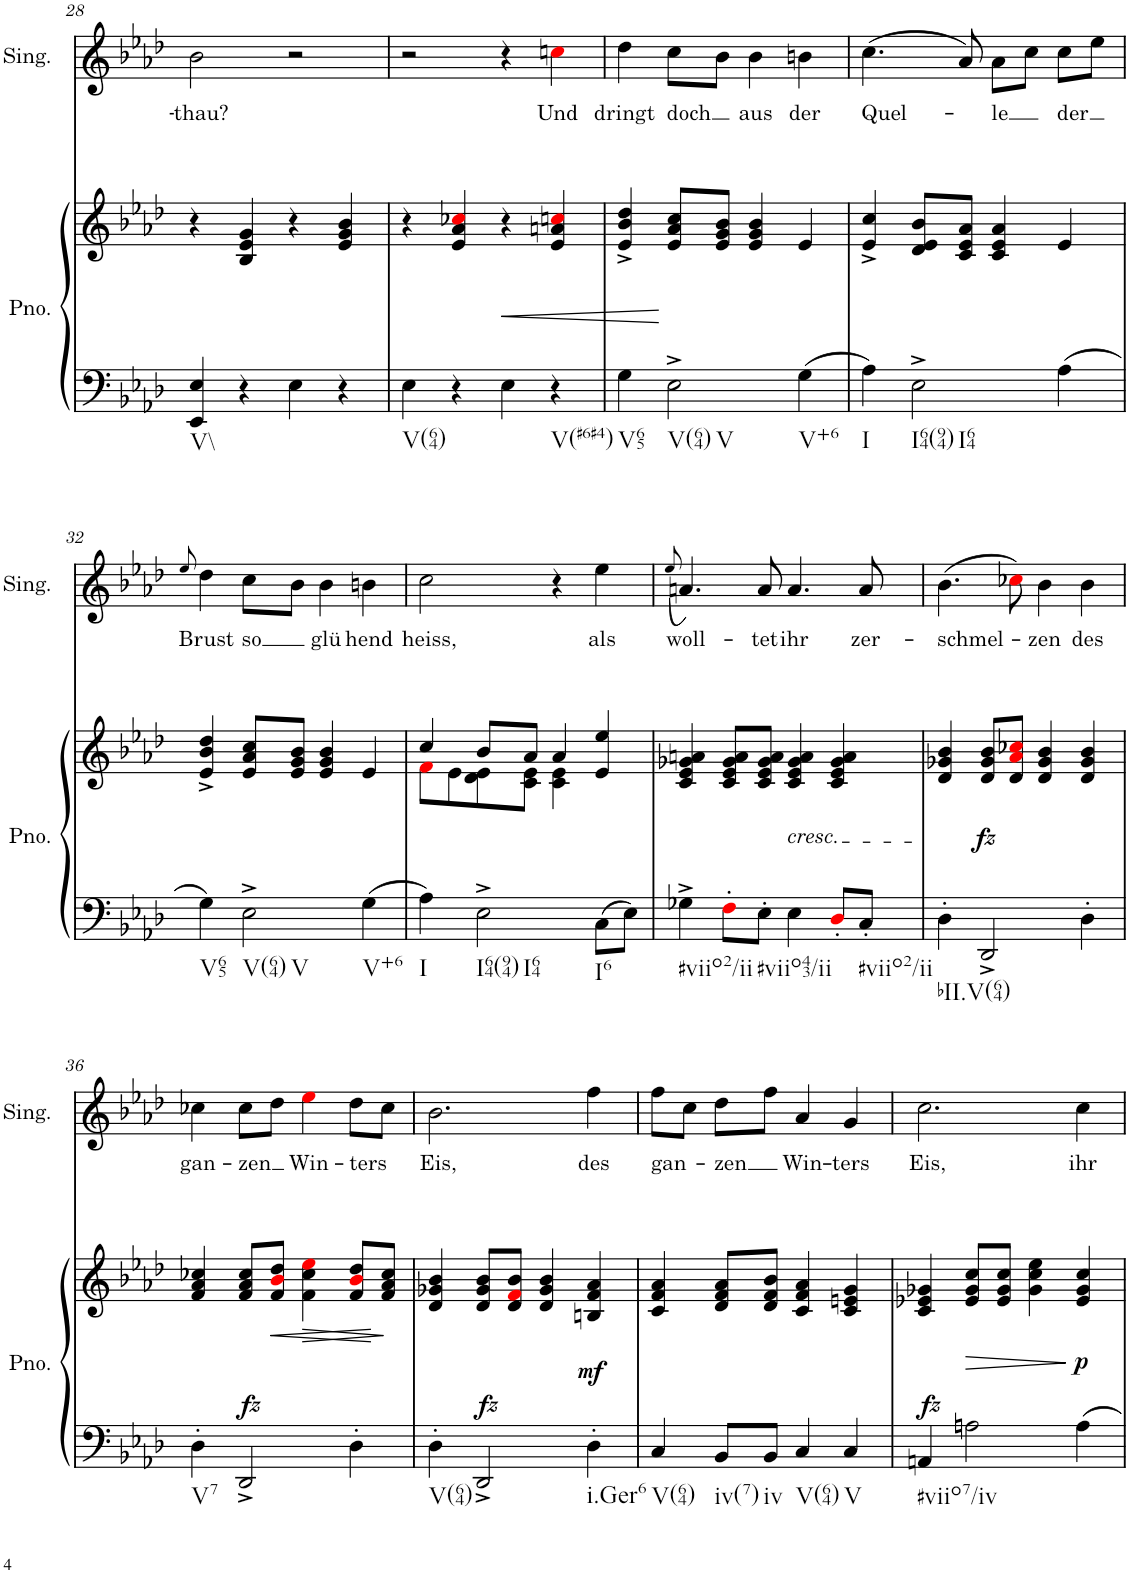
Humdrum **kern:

**kern	**kern	**dynam	**kern	**text
*part2	*part2	*part2	*part1	*part1
*staff3	*staff2	*staff2/3	*staff1	*staff1
*I"Pianoforte	*	*	*I"Singstimme	*
*I'Pno.	*	*	*I'Sing.	*
!!LO:PB:g=z
*clefF4	*clefG2	*	*clefG2	*
*k[b-e-a-d-]	*k[b-e-a-d-]	*	*k[b-e-a-d-]	*
*M2/2	*M2/2	*	*M2/2	*
*met(c|)	*met(c|)	*	*met(c|)	*
=28	=28	=28	=28	=28
!LO:TX:b:t=V\\	!	!	!	!
!	!	!	!	!LO:LY:b
4EE-/ 4E-/	4r	.	2b-\	-thau?
4r	4B-/ 4e-/ 4g/	.	.	.
4E-\	4r	.	2r	.
4r	4e-/ 4g/ 4b-/	.	.	.
=29	=29	=29	=29	=29
!LO:TX:b:t=V(64)	!	!	!	!
4E-\	4r	.	2r	.
4r	4e-/ 4a-/ 4cc-Xi/	.	.	.
!	!	!LO:HP:b	!	!
4E-\	4r	<	4r	.
!LO:TX:b:t=V(#6#4)	!	!	!	!
!	!	!	!	!LO:LY:b
4r	4e-/ 4an/ 4ccni/	[	4ccni\	Und
=30	=30	=30	=30	=30
!LO:TX:b:t=V65	!	!	!	!
!	!	!	!	!LO:LY:b
4G\	4e-/^ 4b-/^ 4dd-/^	.	4dd-\	dringt
!LO:TX:b:t=V(64)	!	!	!	!
!LO:TX:b:t=V	!	!	!	!
!	!	!	!	!LO:LY:b
2E-^\	8e-/ 8a-/ 8cc/L	.	8cc\L	doch
.	8e-/ 8g/ 8b-/J	.	8b-\J	.
!	!	!	!	!LO:LY:b
.	4e-/ 4g/ 4b-/	.	4b-\	aus
!LO:TX:b:t=V+6	!	!	!	!
!	!	!	!	!LO:LY:b
4G\	4e-/	.	4bn\	der
=31	=31	=31	=31	=31
!LO:TX:b:t=I	!	!	!	!
!	!	!	!	!LO:LY:b
4A-\	4e-/^ 4cc/^	.	(4.cc\	Quel-
!LO:TX:b:t=I64(94)	!	!	!	!
!LO:TX:b:t=I64	!	!	!	!
2E-^\	8d-/ 8e-/ 8b-/L	.	.	.
.	8c/ 8e-/ 8a-/J	.	8a-/)	.
!	!	!	!	!LO:LY:b
.	4c/ 4e-/ 4a-/	.	8a-\L	-le
.	.	.	8cc\J	.
!	!	!	!	!LO:LY:b
4A-\	4e-/	.	8cc\L	der
.	.	.	8ee-\J	.
!!LO:LB:g=z
=32	=32	=32	=32	=32
.	.	.	8qee-/	.
!LO:TX:b:t=V65	!	!	!	!
!	!	!	!	!LO:LY:b
4G\	4e-/^ 4b-/^ 4dd-/^	.	4dd-\	Brust
!LO:TX:b:t=V(64)	!	!	!	!
!LO:TX:b:t=V	!	!	!	!
!	!	!	!	!LO:LY:b
2E-^\	8e-/ 8a-/ 8cc/L	.	8cc\L	so
.	8e-/ 8g/ 8b-/J	.	8b-\J	.
!	!	!	!	!LO:LY:b
.	4e-/ 4g/ 4b-/	.	4b-\	glü-
!LO:TX:b:t=V+6	!	!	!	!
!	!	!	!	!LO:LY:b
4G\	4e-/	.	4bn\	-hend
=33	=33	=33	=33	=33
*	*^	*	*	*
!LO:TX:b:t=I	!	!	!	!	!
!	!	!	!	!	!LO:LY:b
4A-\	4cc/	8fi\L	.	2cc\	heiss,
.	.	8e-\	.	.	.
!LO:TX:b:t=I64(94)	!	!	!	!	!
!LO:TX:b:t=I64	!	!	!	!	!
2E-^\	8b-/L	8d-\ 8e-\	.	.	.
.	8a-/J	8c\ 8e-\J	.	.	.
.	4a-/	4c\ 4e-\	.	4r	.
!LO:TX:b:t=I6	!	!	!	!	!
!	!	!	!	!	!LO:LY:b
8C\L	4ee-/	4e-/	.	4ee-\	als
8E-\J	.	.	.	.	.
*	*v	*v	*	*	*
=34	=34	=34	=34	=34
.	.	.	(8qee-/	.
!LO:TX:b:t=#viio2/ii	!	!	!	!
!	!	!	!	!LO:LY:b
4G-X^\	4c/ 4e-/ 4g-X/ 4an/	.	4.an/)	woll-
8F'i\L	8c/ 8e-/ 8g-/ 8a/L	.	.	.
!LO:TX:b:t=#viio43/ii	!	!	!	!
!	!	!	!	!LO:LY:b
8E-'\J	8c/ 8e-/ 8g-/ 8a/J	.	8a/	-tet
!	!LO:TX:b:i:t=cresc.	!	!	!
!	!	!	!	!LO:LY:b
4E-\	4c/ 4e-/ 4g-/ 4a/	.	4.a/	ihr
8D-'i/L	4c/ 4e-/ 4g-/ 4a/	.	.	.
!LO:TX:b:t=#viio2/ii	!	!	!	!
!	!	!	!	!LO:LY:b
8C'/J	.	.	8a/	zer-
=35	=35	=35	=35	=35
!LO:TX:b:t=bII.V(64)	!	!	!	!
!	!	!	!	!LO:LY:b
4D-'\	4d-/ 4g-X/ 4b-/	.	(4.b-\	-schmel-
!	!	!LO:DY:b	!	!
2DD-^/	8d-/ 8g-/ 8b-/L	fz	.	.
.	8d-/ 8a-i/ 8cc-Xi/J	.	8cc-Xi\)	.
!	!	!	!	!LO:LY:b
.	4d-/ 4g-/ 4b-/	.	4b-\	-zen
!	!	!	!	!LO:LY:b
4D-'\	4d-/ 4g-/ 4b-/	.	4b-\	des
!!LO:LB:g=z
=36	=36	=36	=36	=36
!LO:TX:b:t=V7	!	!	!	!
!	!	!	!	!LO:LY:b
4D-'\	4f/ 4a-/ 4cc-X/	.	4cc-X\	gan-
!	!	!LO:DY:a=2	!	!LO:LY:b
2DD-^/	8f/ 8a-/ 8cc-/L	fz	8cc-\L	-zen
!	!	!LO:HP:b	!	!
.	8f/ 8b-i/ 8dd-/J	<	8dd-\J	.
!	!	!LO:HP:n=1:b	!	!LO:LY:b
.	4f\ 4cc-\ 4ee-i\	[ >	4ee-i\	Win-
!	!	!	!	!LO:LY:b
4D-'\	8f/ 8b-i/ 8dd-/L	]	8dd-\L	-ters
.	8f/ 8a-/ 8cc-/J	.	8cc-\J	.
=37	=37	=37	=37	=37
!LO:TX:b:t=V(64)	!	!	!	!
!	!	!	!	!LO:LY:b
4D-'\	4d-/ 4g-X/ 4b-/	.	2.b-\	Eis,
!	!	!LO:DY:a=2	!	!
2DD-^/	8d-/ 8g-/ 8b-/L	fz	.	.
.	8d-/ 8fi/ 8b-/J	.	.	.
.	4d-/ 4g-/ 4b-/	.	.	.
!LO:TX:b:t=i.Ger6	!	!	!	!
!	!	!LO:DY:b	!	!LO:LY:b
4D-'\	4Bn/ 4f/ 4a-/	mf	4ff\	des
=38	=38	=38	=38	=38
!LO:TX:b:t=V(64)	!	!	!	!
!	!	!	!	!LO:LY:b
4C/	4c/ 4f/ 4a-/	.	8ff\L	gan-
.	.	.	8cc\J	.
!LO:TX:b:t=iv(7)	!	!	!	!
!	!	!	!	!LO:LY:b
8BB-/L	8d-/ 8f/ 8a-/L	.	8dd-\L	-zen
!LO:TX:b:t=iv	!	!	!	!
8BB-/J	8d-/ 8f/ 8b-/J	.	8ff\J	.
!LO:TX:b:t=V(64)	!	!	!	!
!	!	!	!	!LO:LY:b
4C/	4c/ 4f/ 4a-/	.	4a-/	Win-
!LO:TX:b:t=V	!	!	!	!
!	!	!	!	!LO:LY:b
4C/	4c/ 4en/ 4g/	.	4g/	-ters
=39	=39	=39	=39	=39
!LO:TX:b:t=#viio7/iv	!	!	!	!
!	!	!LO:DY:a=2	!	!LO:LY:b
4AAn/	4c/ 4e-X/ 4g-X/	fz	2.cc\	Eis,
!	!	!LO:HP:b	!	!
2An\	8e-/ 8g-/ 8cc/L	>	.	.
.	8e-/ 8g-/ 8cc/J	.	.	.
.	4g-\ 4cc\ 4ee-\	.	.	.
!	!	!LO:DY:n=1:b	!	!LO:LY:b
4A\	4e-/ 4g-/ 4cc/	] p	4cc\	ihr
=	=	=	=	=
*-	*-	*-	*-	*-
